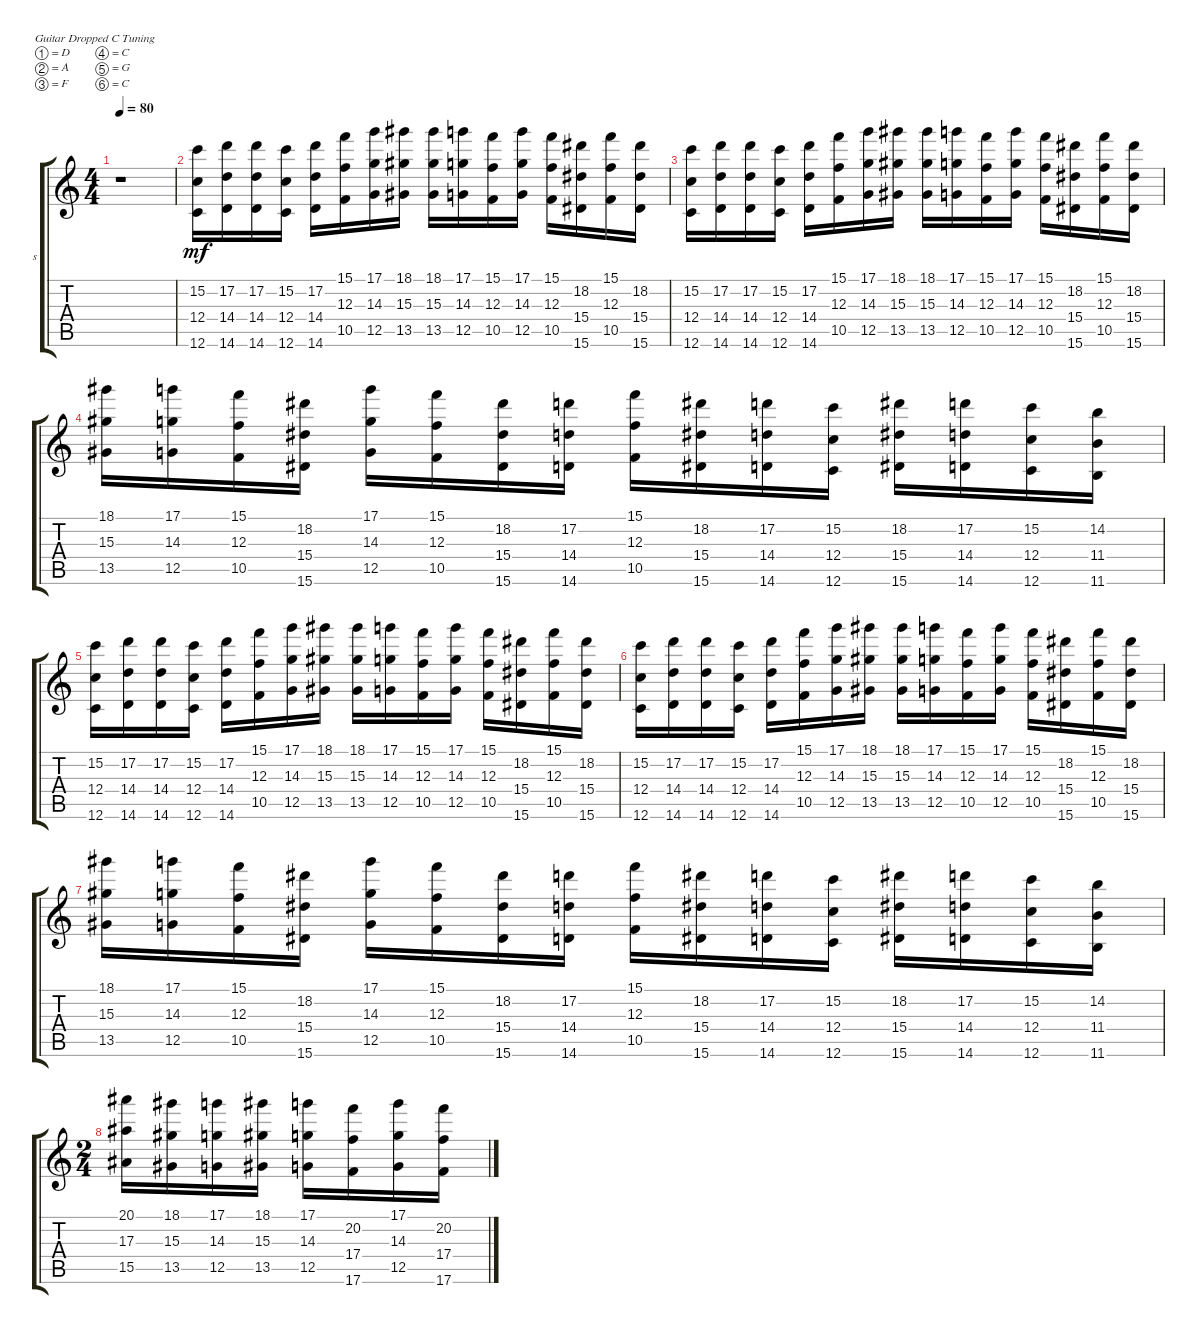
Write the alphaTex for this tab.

\defaultSystemsLayout 4
\bracketExtendMode groupsimilarinstruments
\firstSystemTrackNameOrientation horizontal
\otherSystemsTrackNameOrientation horizontal
\track ("Synth" "s") {instrument electricguitarclean}
\staff {score tabs}
\tuning (D4 A3 F3 C3 G2 C2)
\ts (4 4)
\tempo 80
\clef g2
\scale
0.485477
\ks c
r.1{dy mf instrument electricguitarclean} |
\scale
0.257261 (12.4 12.6 15.2).16 (14.4 14.6 17.2).16 (14.4 14.6 17.2).16 (12.4 12.6 15.2).16 (14.4 14.6 17.2).16 (12.3 10.5 15.1).16 (14.3 12.5 17.1).16 (15.3 13.5 18.1).16 (15.3 13.5 18.1).16 (14.3 12.5 17.1).16 (12.3 10.5 15.1).16 (14.3 12.5 17.1).16 (12.3 10.5 15.1).16 (15.4 15.6 18.2).16 (12.3 10.5 15.1).16 (15.4 15.6 18.2).16 |
\scale
0.257261 (12.4 12.6 15.2).16 (14.4 14.6 17.2).16 (14.4 14.6 17.2).16 (12.4 12.6 15.2).16 (14.4 14.6 17.2).16 (12.3 10.5 15.1).16 (14.3 12.5 17.1).16 (15.3 13.5 18.1).16 (15.3 13.5 18.1).16 (14.3 12.5 17.1).16 (12.3 10.5 15.1).16 (14.3 12.5 17.1).16 (12.3 10.5 15.1).16 (15.4 15.6 18.2).16 (12.3 10.5 15.1).16 (15.4 15.6 18.2).16 |
(15.3 13.5 18.1).16 (14.3 12.5 17.1).16 (12.3 10.5 15.1).16 (15.4 15.6 18.2).16 (14.3 12.5 17.1).16 (12.3 10.5 15.1).16 (15.4 15.6 18.2).16 (14.4 14.6 17.2).16 (12.3 10.5 15.1).16 (15.4 15.6 18.2).16 (14.4 14.6 17.2).16 (12.4 12.6 15.2).16 (15.4 15.6 18.2).16 (14.4 14.6 17.2).16 (12.4 12.6 15.2).16 (11.4 11.6 14.2).16 |
(12.4 12.6 15.2).16 (14.4 14.6 17.2).16 (14.4 14.6 17.2).16 (12.4 12.6 15.2).16 (14.4 14.6 17.2).16 (12.3 10.5 15.1).16 (14.3 12.5 17.1).16 (15.3 13.5 18.1).16 (15.3 13.5 18.1).16 (14.3 12.5 17.1).16 (12.3 10.5 15.1).16 (14.3 12.5 17.1).16 (12.3 10.5 15.1).16 (15.4 15.6 18.2).16 (12.3 10.5 15.1).16 (15.4 15.6 18.2).16 |
(12.4 12.6 15.2).16 (14.4 14.6 17.2).16 (14.4 14.6 17.2).16 (12.4 12.6 15.2).16 (14.4 14.6 17.2).16 (12.3 10.5 15.1).16 (14.3 12.5 17.1).16 (15.3 13.5 18.1).16 (15.3 13.5 18.1).16 (14.3 12.5 17.1).16 (12.3 10.5 15.1).16 (14.3 12.5 17.1).16 (12.3 10.5 15.1).16 (15.4 15.6 18.2).16 (12.3 10.5 15.1).16 (15.4 15.6 18.2).16 |
(15.3 13.5 18.1).16 (14.3 12.5 17.1).16 (12.3 10.5 15.1).16 (15.4 15.6 18.2).16 (14.3 12.5 17.1).16 (12.3 10.5 15.1).16 (15.4 15.6 18.2).16 (14.4 14.6 17.2).16 (12.3 10.5 15.1).16 (15.4 15.6 18.2).16 (14.4 14.6 17.2).16 (12.4 12.6 15.2).16 (15.4 15.6 18.2).16 (14.4 14.6 17.2).16 (12.4 12.6 15.2).16 (11.4 11.6 14.2).16 |
\ts (2 4)
(17.3 15.5 20.1).16 (15.3 13.5 18.1).16 (14.3 12.5 17.1).16 (15.3 13.5 18.1).16 (14.3 12.5 17.1).16 (17.4 17.6 20.2).16 (14.3 12.5 17.1).16 (17.4 17.6 20.2).16
